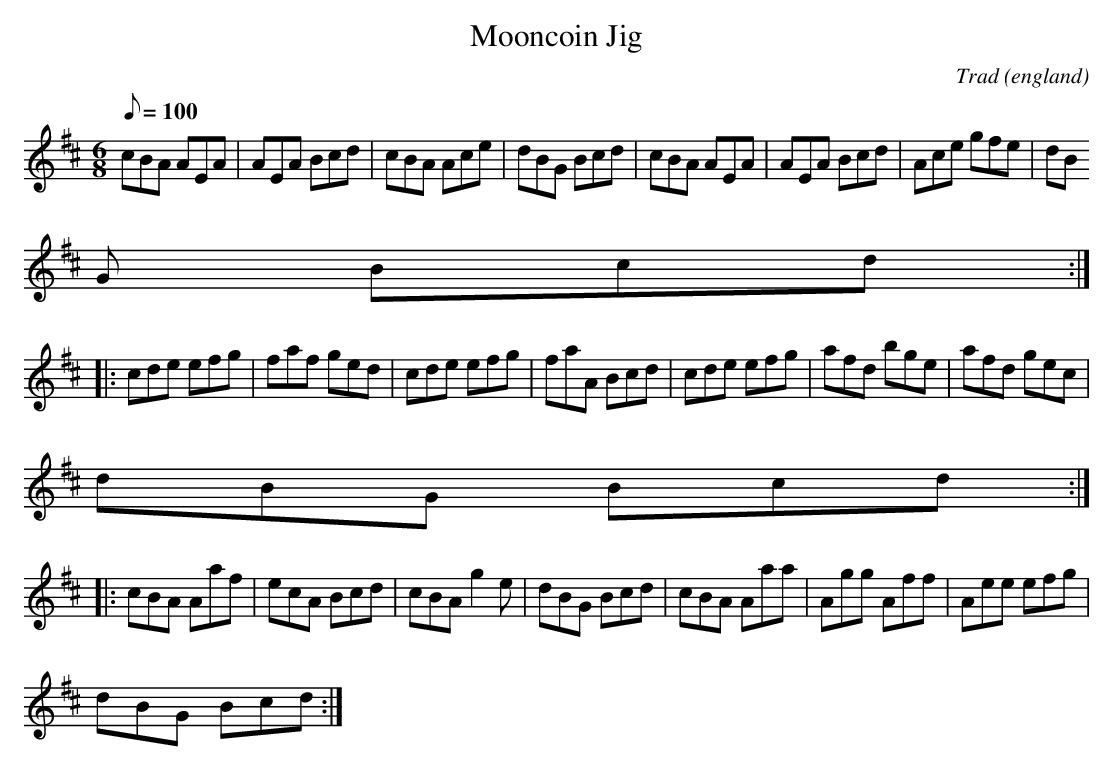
X:1
T:Mooncoin Jig
O:england
M:6/8
L:1/8
Q:100
C:Trad
K:D
cBA AEA | AEA Bcd | cBA Ace | dBG Bcd | cBA AEA | AEA Bcd | Ace gfe | dB
G Bcd :|
|: cde efg | faf ged | cde efg | faA Bcd | cde efg | afd bge | afd gec |
dBG Bcd :|
|: cBA Aaf | ecA Bcd | cBA g2e | dBG Bcd | cBA Aaa | Agg Aff | Aee efg |
dBG Bcd :|
